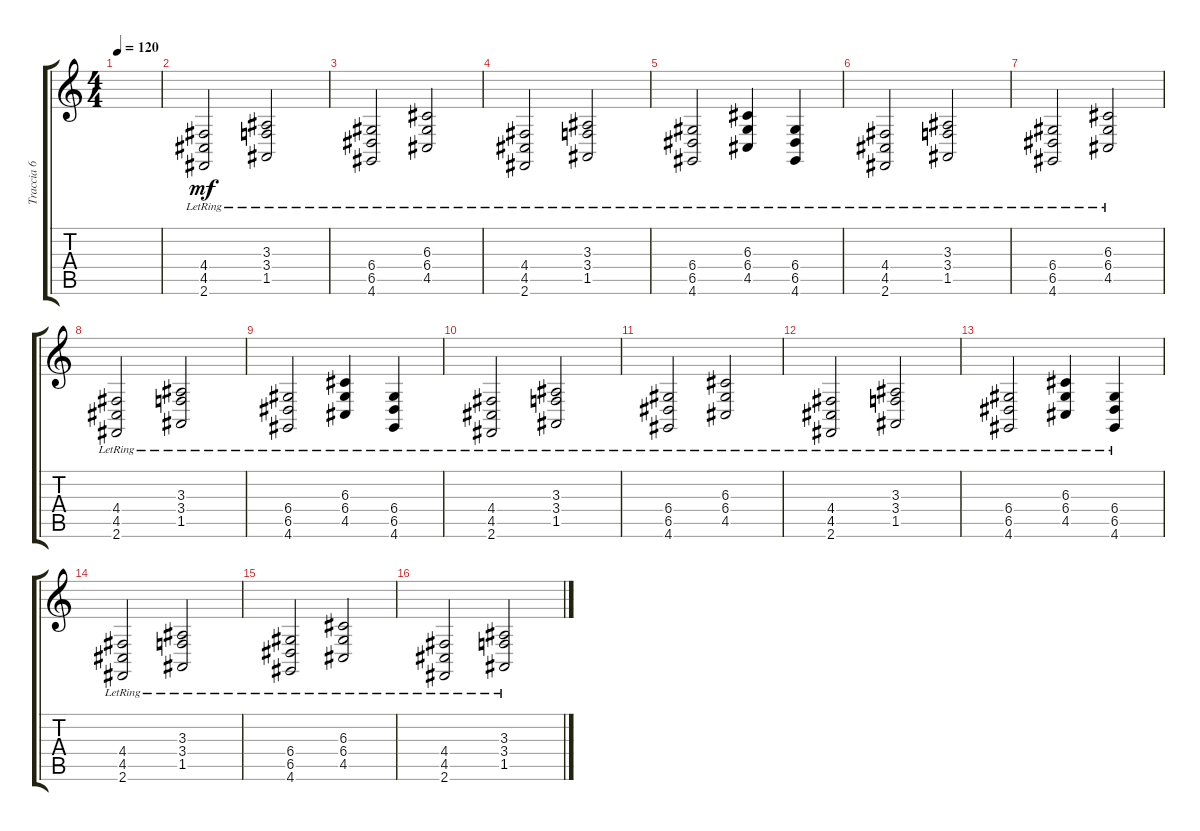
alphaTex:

\track ("Traccia 6" "Traccia 6") {instrument stringensemble1}
\staff {score tabs}
\tuning (E4 B3 G3 D3 A2 E2) {hide}
\ts (4 4)
\tempo 120
\clef g2
\ks c
|
(4.4{lr} 4.5{lr} 2.6{lr}).2{dy mf} (3.3{lr} 3.4{lr} 1.5{lr}).2 |
(6.4{lr} 6.5{lr} 4.6{lr}).2 (6.3{lr} 6.4{lr} 4.5{lr}).2 |
(4.4{lr} 4.5{lr} 2.6{lr}).2 (3.3{lr} 3.4{lr} 1.5{lr}).2 |
(6.4{lr} 6.5{lr} 4.6{lr}).2 (6.3{lr} 6.4{lr} 4.5{lr}).4 (6.4{lr} 6.5{lr} 4.6{lr}).4 |
(4.4{lr} 4.5{lr} 2.6{lr}).2 (3.3{lr} 3.4{lr} 1.5{lr}).2 |
(6.4{lr} 6.5{lr} 4.6{lr}).2 (6.3{lr} 6.4{lr} 4.5{lr}).2 |
(4.4{lr} 4.5{lr} 2.6{lr}).2 (3.3{lr} 3.4{lr} 1.5{lr}).2 |
(6.4{lr} 6.5{lr} 4.6{lr}).2 (6.3{lr} 6.4{lr} 4.5{lr}).4 (6.4{lr} 6.5{lr} 4.6{lr}).4 |
(4.4{lr} 4.5{lr} 2.6{lr}).2 (3.3{lr} 3.4{lr} 1.5{lr}).2 |
(6.4{lr} 6.5{lr} 4.6{lr}).2 (6.3{lr} 6.4{lr} 4.5{lr}).2 |
(4.4{lr} 4.5{lr} 2.6{lr}).2 (3.3{lr} 3.4{lr} 1.5{lr}).2 |
(6.4{lr} 6.5{lr} 4.6{lr}).2 (6.3{lr} 6.4{lr} 4.5{lr}).4 (6.4{lr} 6.5{lr} 4.6{lr}).4 |
(4.4{lr} 4.5{lr} 2.6{lr}).2 (3.3{lr} 3.4{lr} 1.5{lr}).2 |
(6.4{lr} 6.5{lr} 4.6{lr}).2 (6.3{lr} 6.4{lr} 4.5{lr}).2 |
(4.4{lr} 4.5{lr} 2.6{lr}).2 (3.3{lr} 3.4{lr} 1.5{lr}).2
